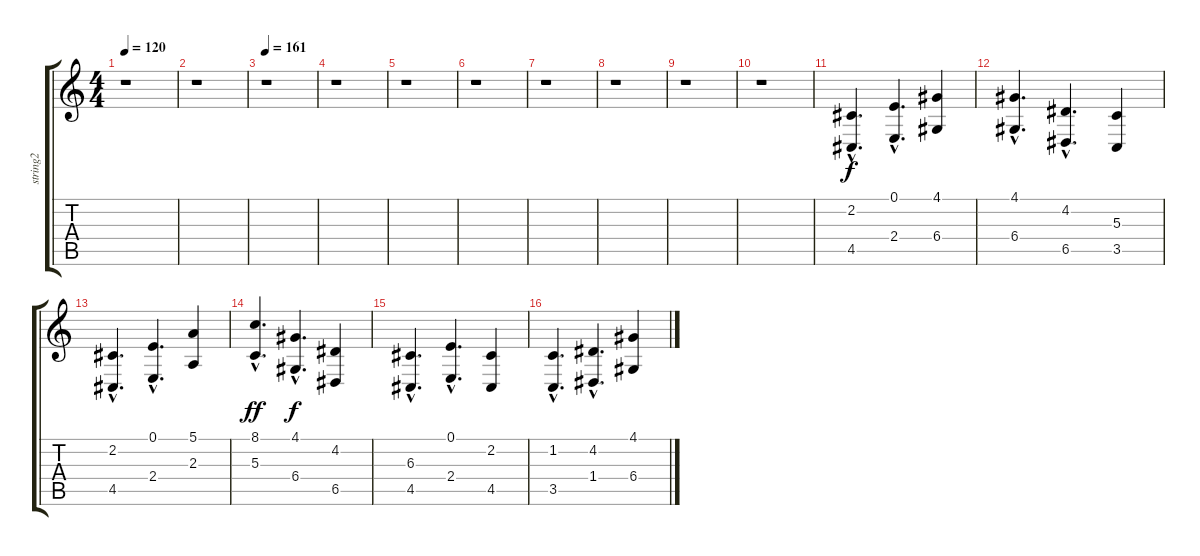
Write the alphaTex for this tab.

\track ("string2" "string2") {instrument stringensemble1}
\staff {score tabs}
\tuning (E4 B3 G3 D3 A2 E2) {hide}
\ts (4 4)
\tempo 120
\clef g2
\ks c
r.1{dy f instrument stringensemble1} |
r.1 |
\tempo 161
r.1 |
r.1 |
r.1 |
r.1 |
r.1 |
r.1 |
r.1 |
r.1 |
(2.2{hac} 4.5{hac}).4{d volume 16} (0.1{hac} 2.4{hac}).4{d} (4.1 6.4).4 |
(4.1{hac} 6.4{hac}).4{d} (4.2{hac} 6.5{hac}).4{d} (5.3 3.5).4 |
(2.2{hac} 4.5{hac}).4{d} (0.1{hac} 2.4{hac}).4{d} (5.1 2.3).4 |
(8.1{hac} 5.3{hac}).4{d dy ff} (4.1{hac} 6.4{hac}).4{d dy f} (4.2 6.5).4 |
(6.3{hac} 4.5{hac}).4{d} (0.1{hac} 2.4{hac}).4{d} (2.2 4.5).4 |
(1.2{hac} 3.5{hac}).4{d} (4.2{hac} 1.4{hac}).4{d} (4.1 6.4).4
